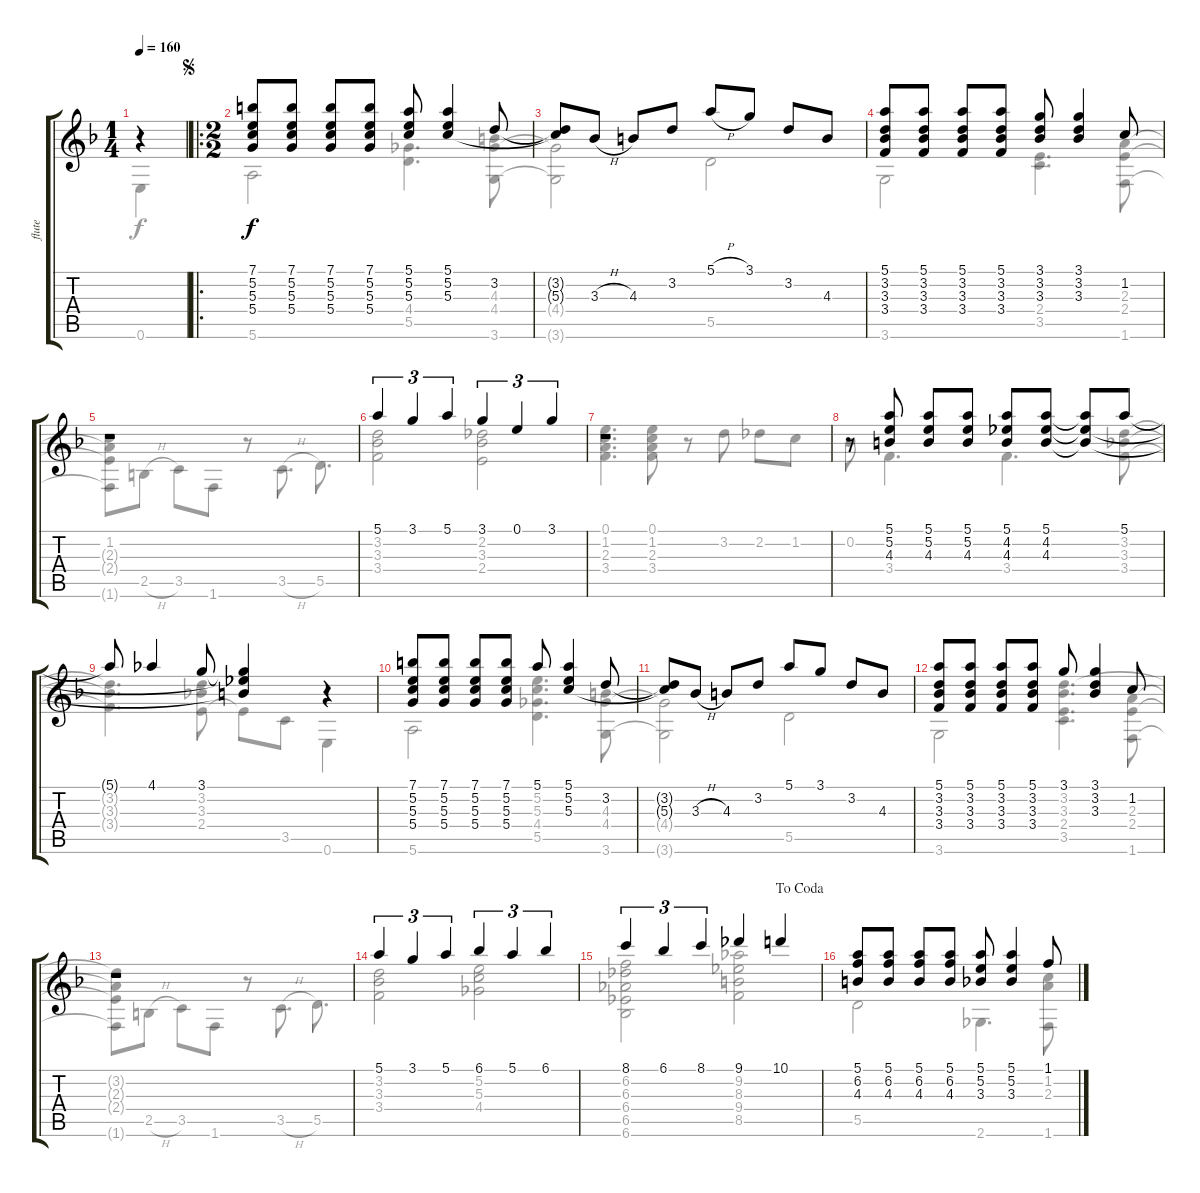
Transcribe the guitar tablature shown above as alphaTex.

\track ("flute" "flute") {instrument acousticguitarnylon}
\staff {score tabs}
\tuning (E4 B3 G3 D3 A2 E2) {hide}
\voice
\ts (1 4)
\tempo 160
\clef g2
\ks f
r.4{dy f instrument acousticguitarnylon} |
\ro
\ts (2 2)
\jump segno
(7.1 5.2 5.3 5.4).8 (7.1 5.2 5.3 5.4).8 (7.1 5.2 5.3 5.4).8 (7.1 5.2 5.3 5.4).8 (5.1 5.2 5.3).8 (5.1 5.2 5.3).4 3.2.8 |
(3.2{t} 5.3{t}).8 3.3{h}.8 4.3.8 3.2.8 5.1{h}.8 3.1.8 3.2.8 4.3.8 |
(5.1 3.2 3.3 3.4).8 (5.1 3.2 3.3 3.4).8 (5.1 3.2 3.3 3.4).8 (5.1 3.2 3.3 3.4).8 (3.1 3.2 3.3).8 (3.1 3.2 3.3).4 1.2.8 |
r.1 |
5.1.4{tu (3 2)} 3.1.4{tu (3 2)} 5.1.4{tu (3 2)} 3.1.4{tu (3 2)} 0.1.4{tu (3 2)} 3.1.4{tu (3 2)} |
r.1 |
r.8 (5.1 5.2 4.3).8 (5.1 5.2 4.3).8 (5.1 5.2 4.3).8 (5.1 4.2 4.3).8 (5.1 4.2 4.3).8 (5.1{t} 4.2{t} 4.3{t}).8 5.1.8 |
5.1{t}.8 4.1.4 3.1.8 (3.1{t} 4.2{t} 4.3{t}).4 r.4 |
(7.1 5.2 5.3 5.4).8 (7.1 5.2 5.3 5.4).8 (7.1 5.2 5.3 5.4).8 (7.1 5.2 5.3 5.4).8 5.1.8 (5.1 5.2 5.3).4 3.2.8 |
(3.2{t} 5.3{t}).8 3.3{h}.8 4.3.8 3.2.8 5.1.8 3.1.8 3.2.8 4.3.8 |
(5.1 3.2 3.3 3.4).8 (5.1 3.2 3.3 3.4).8 (5.1 3.2 3.3 3.4).8 (5.1 3.2 3.3 3.4).8 3.1.8 (3.1 3.2 3.3).4 1.2.8 |
r.1 |
5.1.4{tu (3 2)} 3.1.4{tu (3 2)} 5.1.4{tu (3 2)} 6.1.4{tu (3 2)} 5.1.4{tu (3 2)} 6.1.4{tu (3 2)} |
\jump dacoda
8.1.4{tu (3 2)} 6.1.4{tu (3 2)} 8.1.4{tu (3 2)} 9.1.4 10.1.4 |
(5.1 6.2 4.3).8 (5.1 6.2 4.3).8 (5.1 6.2 4.3).8 (5.1 6.2 4.3).8 (5.1 5.2 3.3).8 (5.1 5.2 3.3).4 1.1.8
\voice
\clef g2
\ottava regular
\simile none
\ks f
0.6.4{dy f} |
5.6.2 (4.4 5.5).4{d} (4.3 4.4 3.6).8 |
(4.4{t} 3.6{t}).2 5.5.2 |
3.6.2 (2.4 3.5).4{d} (2.3 2.4 1.6).8 |
(1.2 2.3{t} 2.4{t} 1.6{t}).8 2.5{h}.8 3.5.8 1.6.8 r.8 3.5{h}.8{d} 5.5.8{d} |
(3.2 3.3 3.4).2 (2.2 3.3 2.4).2 |
(0.1 1.2 2.3 3.4).4{d} (0.1 1.2 2.3 3.4).8 r.8 3.2.8 2.2.8 1.2.8 |
0.2.8 3.4.4{d} 3.4.4{d} (3.2 3.3 3.4).8 |
(3.2{t} 3.3{t} 3.4{t}).4{d} (3.2 3.3 2.4).8 2.4{t}.8 3.5.8 0.6.4 |
5.6.2 (5.2 5.3 4.4 5.5).4{d} (4.3 4.4 3.6).8 |
(4.4{t} 3.6{t}).2 5.5.2 |
3.6.2 (3.2 3.3 2.4 3.5).4{d} (2.3 2.4 1.6).8 |
(3.2{t} 2.3{t} 2.4{t} 1.6{t}).8 2.5{h}.8 3.5.8 1.6.8 r.8 3.5{h}.8{d} 5.5.8{d} |
(3.2 3.3 3.4).2 (5.2 5.3 4.4).2 |
(6.2 6.3 6.4 6.5 6.6).2 (9.2 8.3 9.4 8.5).2 |
5.5.2 2.6.4{d} (1.2 2.3 1.6).8
